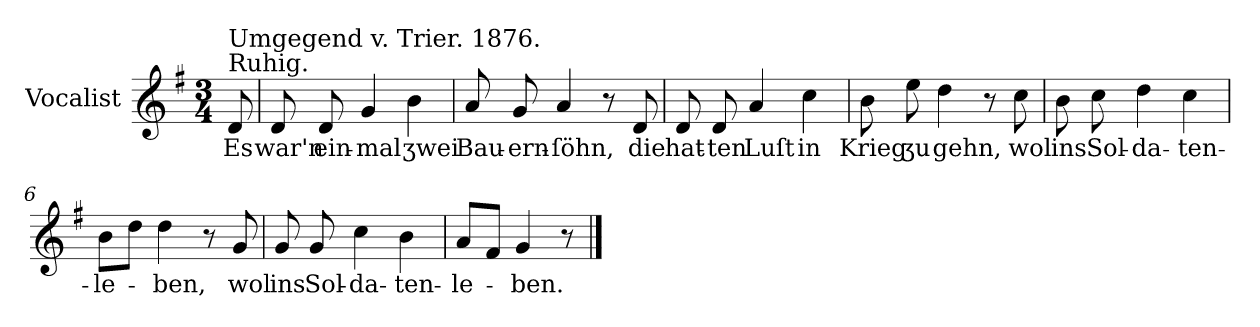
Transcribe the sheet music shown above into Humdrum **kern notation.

**kern	**text
*part1	*part1
*staff1	*staff1
*I"Vocalist	*
*k[f#]	*
*G:	*
*M3/4	*
=	=
!LO:TX:a:t=Ruhig.	!
!LO:TX:a:t=Umgegend v. Trier. 1876.	!
8d	Es
=1	=1
8d	war'n
8d	ein-
4g	-mal
4b	ʒwei
=2	=2
8a	Bau-
8g	-ern-
4a	-ſöhn,
8r	.
8d	die
=3	=3
8d	hat-
8d	-ten
4a	Luſt
4cc	in
=4	=4
8b	Krieg
8ee	ʒu
4dd	gehn,
8r	.
8cc	wol
=5	=5
8b	ins
8cc	Sol-
4dd	-da-
4cc	-ten-
=6	=6
8bL	-le-
8ddJ	.
4dd	-ben,
8r	.
8g	wol
=7	=7
8g	ins
8g	Sol-
4cc	-da-
4b	-ten-
=8	=8
8aL	-le-
8f#J	.
4g	-ben.
8r	.
==	==
*-	*-
